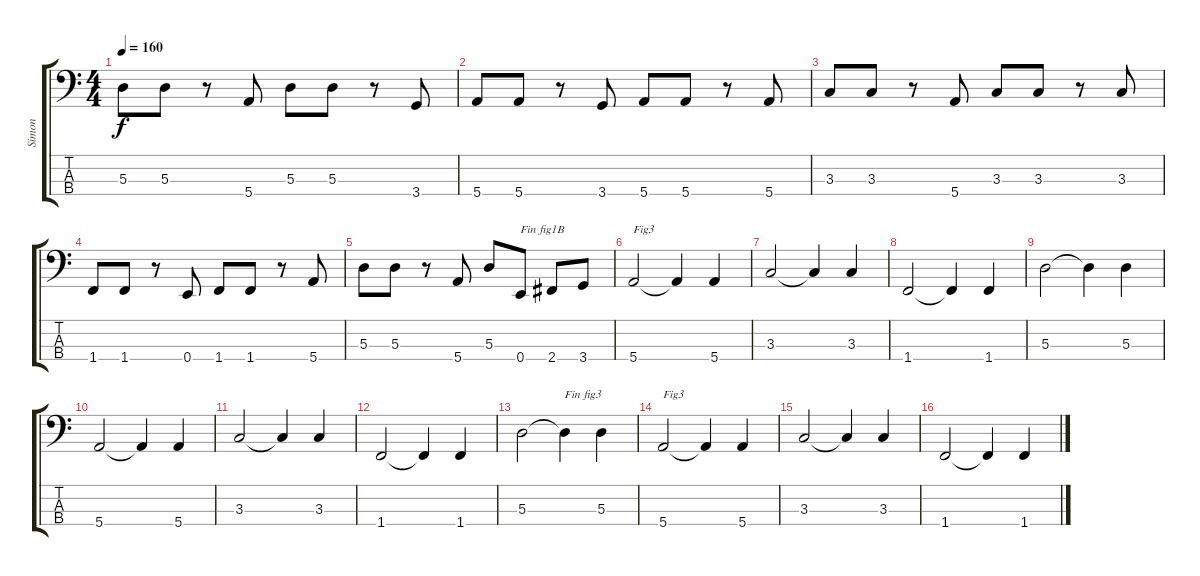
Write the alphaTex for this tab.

\track ("Simon" "Simon") {instrument electricbasspick}
\staff {score tabs}
\tuning (G2 D2 A1 E1) {hide}
\ts (4 4)
\tempo 160
\clef f4
\ks c
5.3.8{dy f} 5.3.8 r.8 5.4.8 5.3.8 5.3.8 r.8 3.4.8 |
5.4.8 5.4.8 r.8 3.4.8 5.4.8 5.4.8 r.8 5.4.8 |
3.3.8 3.3.8 r.8 5.4.8 3.3.8 3.3.8 r.8 3.3.8 |
1.4.8 1.4.8 r.8 0.4.8 1.4.8 1.4.8 r.8 5.4.8 |
5.3.8 5.3.8 r.8 5.4.8 5.3.8 0.4.8{txt "Fin fig1B"} 2.4.8 3.4.8 |
5.4.2{txt "Fig3"} 5.4{t}.4 5.4.4 |
3.3.2 3.3{t}.4 3.3.4 |
1.4.2 1.4{t}.4 1.4.4 |
5.3.2 5.3{t}.4 5.3.4 |
5.4.2 5.4{t}.4 5.4.4 |
3.3.2 3.3{t}.4 3.3.4 |
1.4.2 1.4{t}.4 1.4.4 |
5.3.2 5.3{t}.4{txt "Fin fig3"} 5.3.4 |
5.4.2{txt "Fig3"} 5.4{t}.4 5.4.4 |
3.3.2 3.3{t}.4 3.3.4 |
1.4.2 1.4{t}.4 1.4.4
